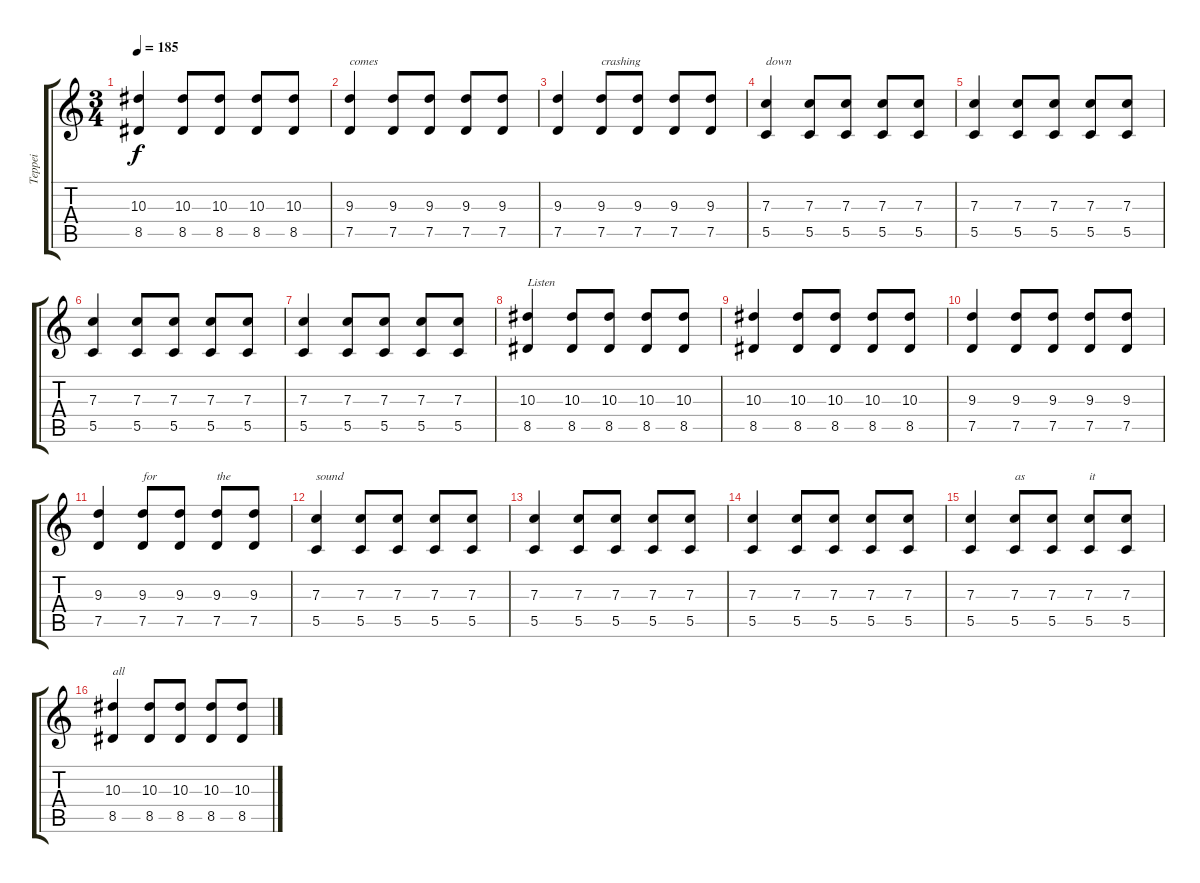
\track ("Teppei" "Teppei") {instrument overdrivenguitar}
\staff {score tabs}
\tuning (D4 A3 F3 C3 G2 C2) {hide}
\ts (3 4)
\tempo 185
\clef g2
\ks c
(10.3 8.5).4{dy f} (10.3 8.5).8 (10.3 8.5).8 (10.3 8.5).8 (10.3 8.5).8 |
(9.3 7.5).4{txt "comes"} (9.3 7.5).8 (9.3 7.5).8 (9.3 7.5).8 (9.3 7.5).8 |
(9.3 7.5).4 (9.3 7.5).8{txt "crashing"} (9.3 7.5).8 (9.3 7.5).8 (9.3 7.5).8 |
(7.3 5.5).4{txt "down"} (7.3 5.5).8 (7.3 5.5).8 (7.3 5.5).8 (7.3 5.5).8 |
(7.3 5.5).4 (7.3 5.5).8 (7.3 5.5).8 (7.3 5.5).8 (7.3 5.5).8 |
(7.3 5.5).4 (7.3 5.5).8 (7.3 5.5).8 (7.3 5.5).8 (7.3 5.5).8 |
(7.3 5.5).4 (7.3 5.5).8 (7.3 5.5).8 (7.3 5.5).8 (7.3 5.5).8 |
(10.3 8.5).4{txt "Listen"} (10.3 8.5).8 (10.3 8.5).8 (10.3 8.5).8 (10.3 8.5).8 |
(10.3 8.5).4 (10.3 8.5).8 (10.3 8.5).8 (10.3 8.5).8 (10.3 8.5).8 |
(9.3 7.5).4 (9.3 7.5).8 (9.3 7.5).8 (9.3 7.5).8 (9.3 7.5).8 |
(9.3 7.5).4 (9.3 7.5).8{txt "for"} (9.3 7.5).8 (9.3 7.5).8{txt "the"} (9.3 7.5).8 |
(7.3 5.5).4{txt "sound"} (7.3 5.5).8 (7.3 5.5).8 (7.3 5.5).8 (7.3 5.5).8 |
(7.3 5.5).4 (7.3 5.5).8 (7.3 5.5).8 (7.3 5.5).8 (7.3 5.5).8 |
(7.3 5.5).4 (7.3 5.5).8 (7.3 5.5).8 (7.3 5.5).8 (7.3 5.5).8 |
(7.3 5.5).4 (7.3 5.5).8{txt "as"} (7.3 5.5).8 (7.3 5.5).8{txt "it"} (7.3 5.5).8 |
(10.3 8.5).4{txt "all"} (10.3 8.5).8 (10.3 8.5).8 (10.3 8.5).8 (10.3 8.5).8
